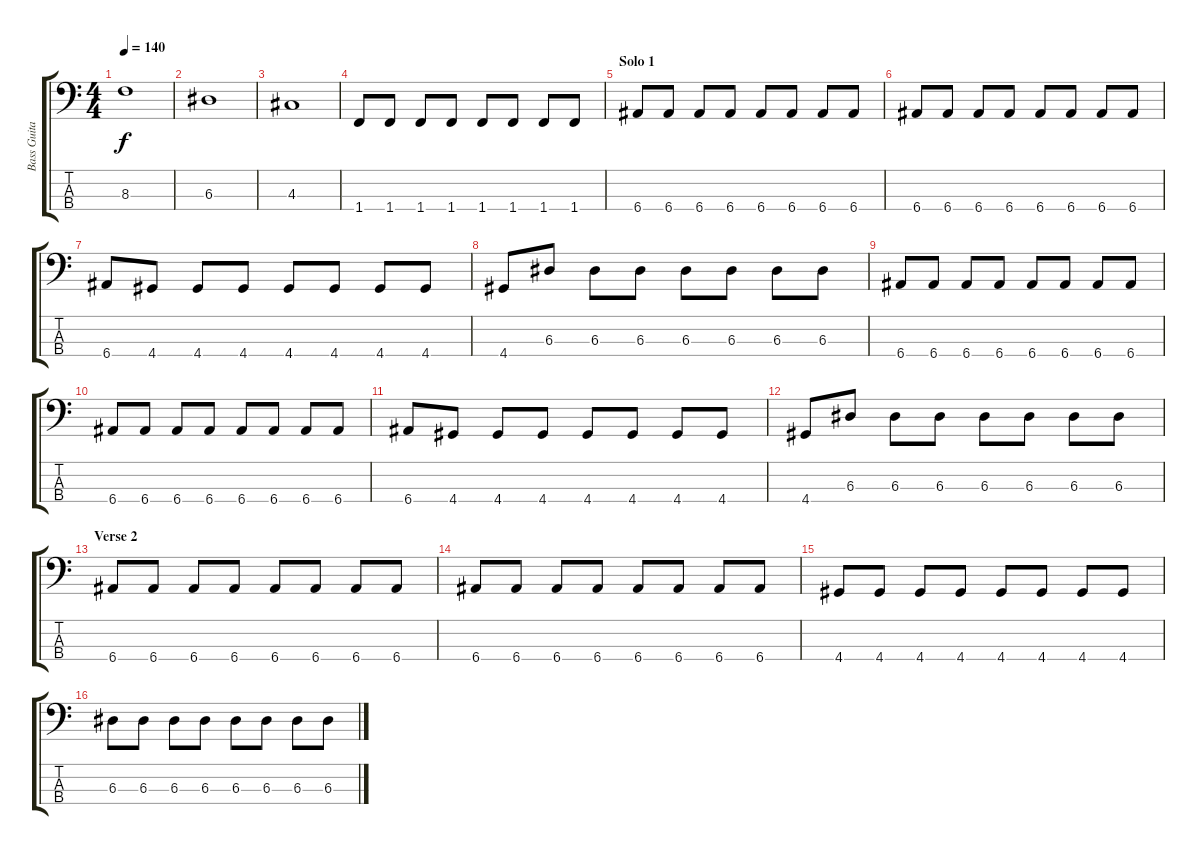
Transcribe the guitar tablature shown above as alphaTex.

\track ("Bass Guitar" "Bass Guita") {instrument electricbassfinger}
\staff {score tabs}
\tuning (G2 D2 A1 E1) {hide}
\ts (4 4)
\tempo 140
\clef f4
\ks c
8.3.1{dy f} |
6.3.1 |
4.3.1 |
1.4.8 1.4.8 1.4.8 1.4.8 1.4.8 1.4.8 1.4.8 1.4.8 |
\section ("" "Solo 1")
6.4.8 6.4.8 6.4.8 6.4.8 6.4.8 6.4.8 6.4.8 6.4.8 |
6.4.8 6.4.8 6.4.8 6.4.8 6.4.8 6.4.8 6.4.8 6.4.8 |
6.4.8 4.4.8 4.4.8 4.4.8 4.4.8 4.4.8 4.4.8 4.4.8 |
4.4.8 6.3.8 6.3.8 6.3.8 6.3.8 6.3.8 6.3.8 6.3.8 |
6.4.8 6.4.8 6.4.8 6.4.8 6.4.8 6.4.8 6.4.8 6.4.8 |
6.4.8 6.4.8 6.4.8 6.4.8 6.4.8 6.4.8 6.4.8 6.4.8 |
6.4.8 4.4.8 4.4.8 4.4.8 4.4.8 4.4.8 4.4.8 4.4.8 |
4.4.8 6.3.8 6.3.8 6.3.8 6.3.8 6.3.8 6.3.8 6.3.8 |
\section ("" "Verse 2")
6.4.8 6.4.8 6.4.8 6.4.8 6.4.8 6.4.8 6.4.8 6.4.8 |
6.4.8 6.4.8 6.4.8 6.4.8 6.4.8 6.4.8 6.4.8 6.4.8 |
4.4.8 4.4.8 4.4.8 4.4.8 4.4.8 4.4.8 4.4.8 4.4.8 |
6.3.8 6.3.8 6.3.8 6.3.8 6.3.8 6.3.8 6.3.8 6.3.8
